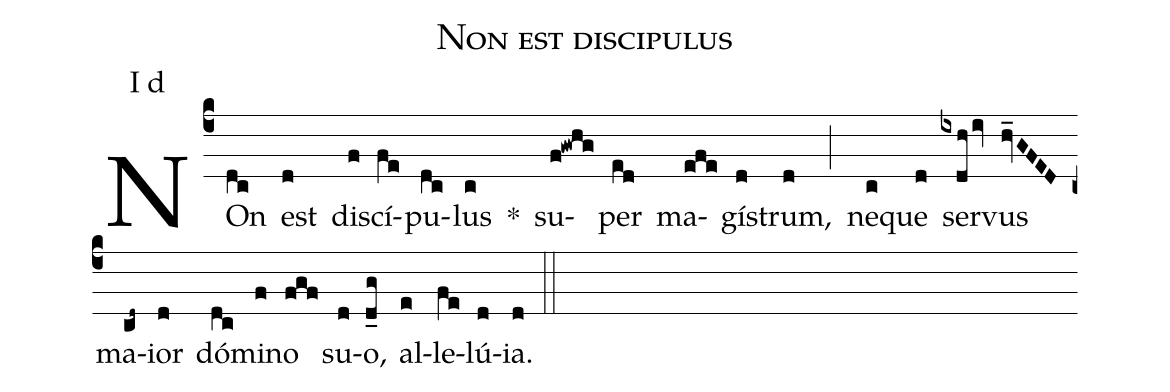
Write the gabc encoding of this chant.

name: Non est discipulus;
annotation: I d;
mode: 1;
%%
(c4)
NOn(dc) est(d) di(f)scí(fe)pu(dc)lus(c) *()
su(f!gwhg)per(ed) ma(efe)gí(d)strum,(d) (;)
ne(c)que(d) ser(ixdh/iv)vus(hv_GFED) ma(cd~)ior(d) dó(dc)mi(f)no(fgf) su(d)o,(d_g) al(e)le(fe)lú(d)ia.(d) (::)
